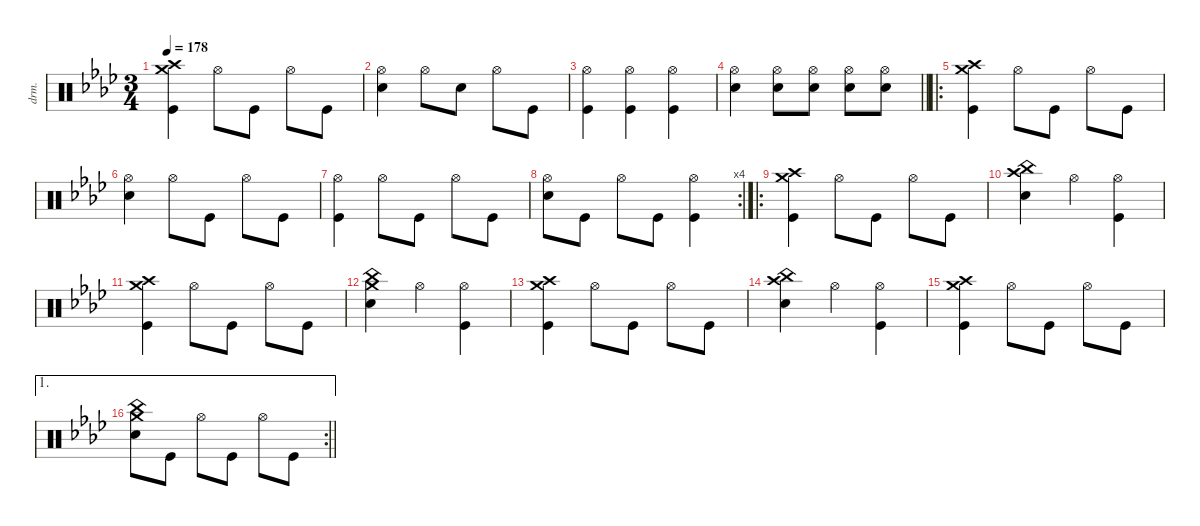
\defaultSystemsLayout 4
\hideDynamics
\bracketExtendMode groupsimilarinstruments
\otherSystemsTrackNameOrientation horizontal
\track ("Percussions" "drm.") {instrument percussion}
\staff {score}
\articulation defaults
\ts (3 4)
\tempo 178
\clef neutral
\ks fminor
("Kick (hit)"{acc forcenatural} "Crash high (hit)"{acc forcenatural} "Crash medium (hit)"{acc forcenatural}).4{dy f} "Hi-Hat (open)"{acc forcenatural}.8{dy mf} "Kick (hit)"{acc forcenatural}.8{dy f} "Hi-Hat (open)"{acc forcenatural}.8{dy mf} "Kick (hit)"{acc forcenatural}.8{dy f} |
("Snare (hit) 2"{acc forcenatural} "Hi-Hat (open)"{acc forcenatural}).4 "Hi-Hat (open)"{acc forcenatural}.8{dy mf} "Snare (hit) 2"{acc forcenatural}.8 "Hi-Hat (open)"{acc forcenatural}.8 "Kick (hit)"{acc forcenatural}.8{dy f} |
("Kick (hit)"{acc forcenatural} "Hi-Hat (open)"{acc forcenatural}).4 ("Kick (hit)"{acc forcenatural} "Hi-Hat (open)"{acc forcenatural}).4 ("Kick (hit)"{acc forcenatural} "Hi-Hat (open)"{acc forcenatural}).4 |
\barLineRight lightlight
("Snare (hit) 2"{acc forcenatural} "Hi-Hat (open)"{acc forcenatural}).4 ("Snare (hit) 2"{acc forcenatural} "Hi-Hat (open)"{acc forcenatural}).8 ("Snare (hit) 2"{acc forcenatural} "Hi-Hat (open)"{acc forcenatural}).8 ("Snare (hit) 2"{acc forcenatural} "Hi-Hat (open)"{acc forcenatural}).8 ("Snare (hit) 2"{acc forcenatural} "Hi-Hat (open)"{acc forcenatural}).8 |
\ro
("Kick (hit)"{acc forcenatural} "Crash high (hit)"{acc forcenatural} "Crash medium (hit)"{acc forcenatural}).4 "Hi-Hat (open)"{acc forcenatural}.8{dy mf} "Kick (hit)"{acc forcenatural}.8{dy f} "Hi-Hat (open)"{acc forcenatural}.8{dy mf} "Kick (hit)"{acc forcenatural}.8{dy f} |
("Snare (hit) 2"{acc forcenatural} "Hi-Hat (open)"{acc forcenatural}).4 "Hi-Hat (open)"{acc forcenatural}.8{dy mf} "Kick (hit)"{acc forcenatural}.8{dy f} "Hi-Hat (open)"{acc forcenatural}.8{dy mf} "Kick (hit)"{acc forcenatural}.8{dy f} |
("Kick (hit)"{acc forcenatural} "Hi-Hat (open)"{acc forcenatural}).4 "Hi-Hat (open)"{acc forcenatural}.8{dy mf} "Kick (hit)"{acc forcenatural}.8{dy f} "Hi-Hat (open)"{acc forcenatural}.8{dy mf} "Kick (hit)"{acc forcenatural}.8{dy f} |
\rc 4
("Snare (hit) 2"{acc forcenatural} "Hi-Hat (open)"{acc forcenatural}).8 "Kick (hit)"{acc forcenatural}.8 "Hi-Hat (open)"{acc forcenatural}.8{dy mf} "Kick (hit)"{acc forcenatural}.8{dy f} ("Kick (hit)"{acc forcenatural} "Hi-Hat (open)"{acc forcenatural}).4 |
\ro
("Kick (hit)"{acc forcenatural} "Crash high (hit)"{acc forcenatural} "Crash medium (hit)"{acc forcenatural}).4 "Hi-Hat (open)"{acc forcenatural}.8{dy mf} "Kick (hit)"{acc forcenatural}.8{dy f} "Hi-Hat (open)"{acc forcenatural}.8{dy mf} "Kick (hit)"{acc forcenatural}.8{dy f} |
("Snare (hit) 2"{acc forcenatural} "China (hit)"{acc forcenatural} "Crash high (hit)"{acc forcenatural}).4 "Hi-Hat (open)"{acc forcenatural}.4{dy mf} ("Kick (hit)"{acc forcenatural} "Hi-Hat (open)"{acc forcenatural}).4{dy f} |
("Kick (hit)"{acc forcenatural} "Crash high (hit)"{acc forcenatural} "Crash medium (hit)"{acc forcenatural}).4 "Hi-Hat (open)"{acc forcenatural}.8{dy mf} "Kick (hit)"{acc forcenatural}.8{dy f} "Hi-Hat (open)"{acc forcenatural}.8{dy mf} "Kick (hit)"{acc forcenatural}.8{dy f} |
("Snare (hit) 2"{acc forcenatural} "China (hit)"{acc forcenatural} "Crash medium (hit)"{acc forcenatural}).4 "Hi-Hat (open)"{acc forcenatural}.4{dy mf} ("Kick (hit)"{acc forcenatural} "Hi-Hat (open)"{acc forcenatural}).4{dy f} |
("Kick (hit)"{acc forcenatural} "Crash high (hit)"{acc forcenatural} "Crash medium (hit)"{acc forcenatural}).4 "Hi-Hat (open)"{acc forcenatural}.8{dy mf} "Kick (hit)"{acc forcenatural}.8{dy f} "Hi-Hat (open)"{acc forcenatural}.8{dy mf} "Kick (hit)"{acc forcenatural}.8{dy f} |
("Snare (hit) 2"{acc forcenatural} "China (hit)"{acc forcenatural} "Crash high (hit)"{acc forcenatural}).4 "Hi-Hat (open)"{acc forcenatural}.4{dy mf} ("Kick (hit)"{acc forcenatural} "Hi-Hat (open)"{acc forcenatural}).4{dy f} |
("Kick (hit)"{acc forcenatural} "Crash high (hit)"{acc forcenatural} "Crash medium (hit)"{acc forcenatural}).4 "Hi-Hat (open)"{acc forcenatural}.8{dy mf} "Kick (hit)"{acc forcenatural}.8{dy f} "Hi-Hat (open)"{acc forcenatural}.8{dy mf} "Kick (hit)"{acc forcenatural}.8{dy f} |
\ae 1
\rc 2
\barLineRight lightlight
("Snare (hit) 2"{acc forcenatural} "China (hit)"{acc forcenatural} "Crash medium (hit)"{acc forcenatural}).8 "Kick (hit)"{acc forcenatural}.8 "Hi-Hat (open)"{acc forcenatural}.8{dy mf} "Kick (hit)"{acc forcenatural}.8{dy f} "Hi-Hat (open)"{acc forcenatural}.8{dy mf} "Kick (hit)"{acc forcenatural}.8{dy f}
